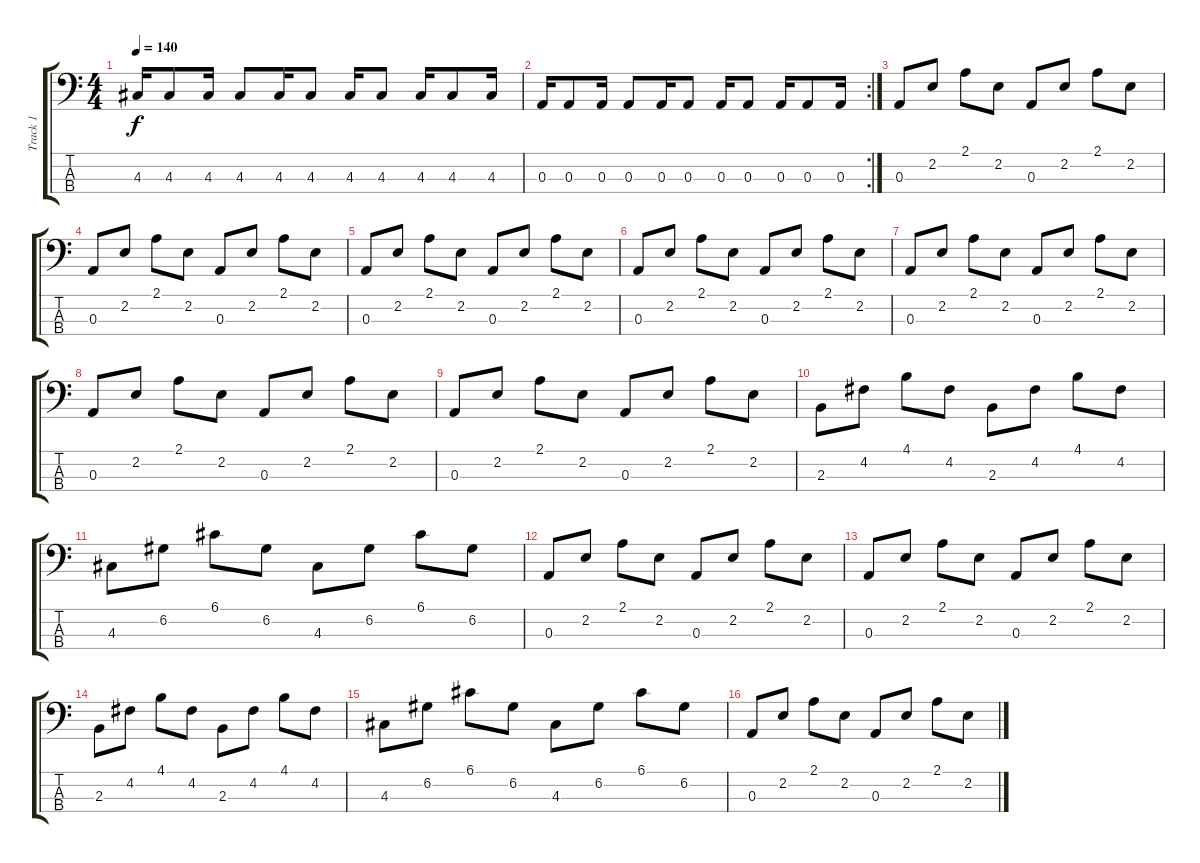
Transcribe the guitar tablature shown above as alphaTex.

\track ("Track 1" "Track 1") {instrument electricbasspick}
\staff {score tabs}
\tuning (G2 D2 A1 E1) {hide}
\ts (4 4)
\tempo 140
\clef f4
\ks c
4.3.16{dy f} 4.3.8 4.3.16 4.3.8 4.3.16 4.3.8 4.3.16 4.3.8 4.3.16 4.3.8 4.3.16 |
\rc 2
0.3.16 0.3.8 0.3.16 0.3.8 0.3.16 0.3.8 0.3.16 0.3.8 0.3.16 0.3.8 0.3.16 |
0.3.8 2.2.8 2.1.8 2.2.8 0.3.8 2.2.8 2.1.8 2.2.8 |
0.3.8 2.2.8 2.1.8 2.2.8 0.3.8 2.2.8 2.1.8 2.2.8 |
0.3.8 2.2.8 2.1.8 2.2.8 0.3.8 2.2.8 2.1.8 2.2.8 |
0.3.8 2.2.8 2.1.8 2.2.8 0.3.8 2.2.8 2.1.8 2.2.8 |
0.3.8 2.2.8 2.1.8 2.2.8 0.3.8 2.2.8 2.1.8 2.2.8 |
0.3.8 2.2.8 2.1.8 2.2.8 0.3.8 2.2.8 2.1.8 2.2.8 |
0.3.8 2.2.8 2.1.8 2.2.8 0.3.8 2.2.8 2.1.8 2.2.8 |
2.3.8 4.2.8 4.1.8 4.2.8 2.3.8 4.2.8 4.1.8 4.2.8 |
4.3.8 6.2.8 6.1.8 6.2.8 4.3.8 6.2.8 6.1.8 6.2.8 |
0.3.8 2.2.8 2.1.8 2.2.8 0.3.8 2.2.8 2.1.8 2.2.8 |
0.3.8 2.2.8 2.1.8 2.2.8 0.3.8 2.2.8 2.1.8 2.2.8 |
2.3.8 4.2.8 4.1.8 4.2.8 2.3.8 4.2.8 4.1.8 4.2.8 |
4.3.8 6.2.8 6.1.8 6.2.8 4.3.8 6.2.8 6.1.8 6.2.8 |
0.3.8 2.2.8 2.1.8 2.2.8 0.3.8 2.2.8 2.1.8 2.2.8
